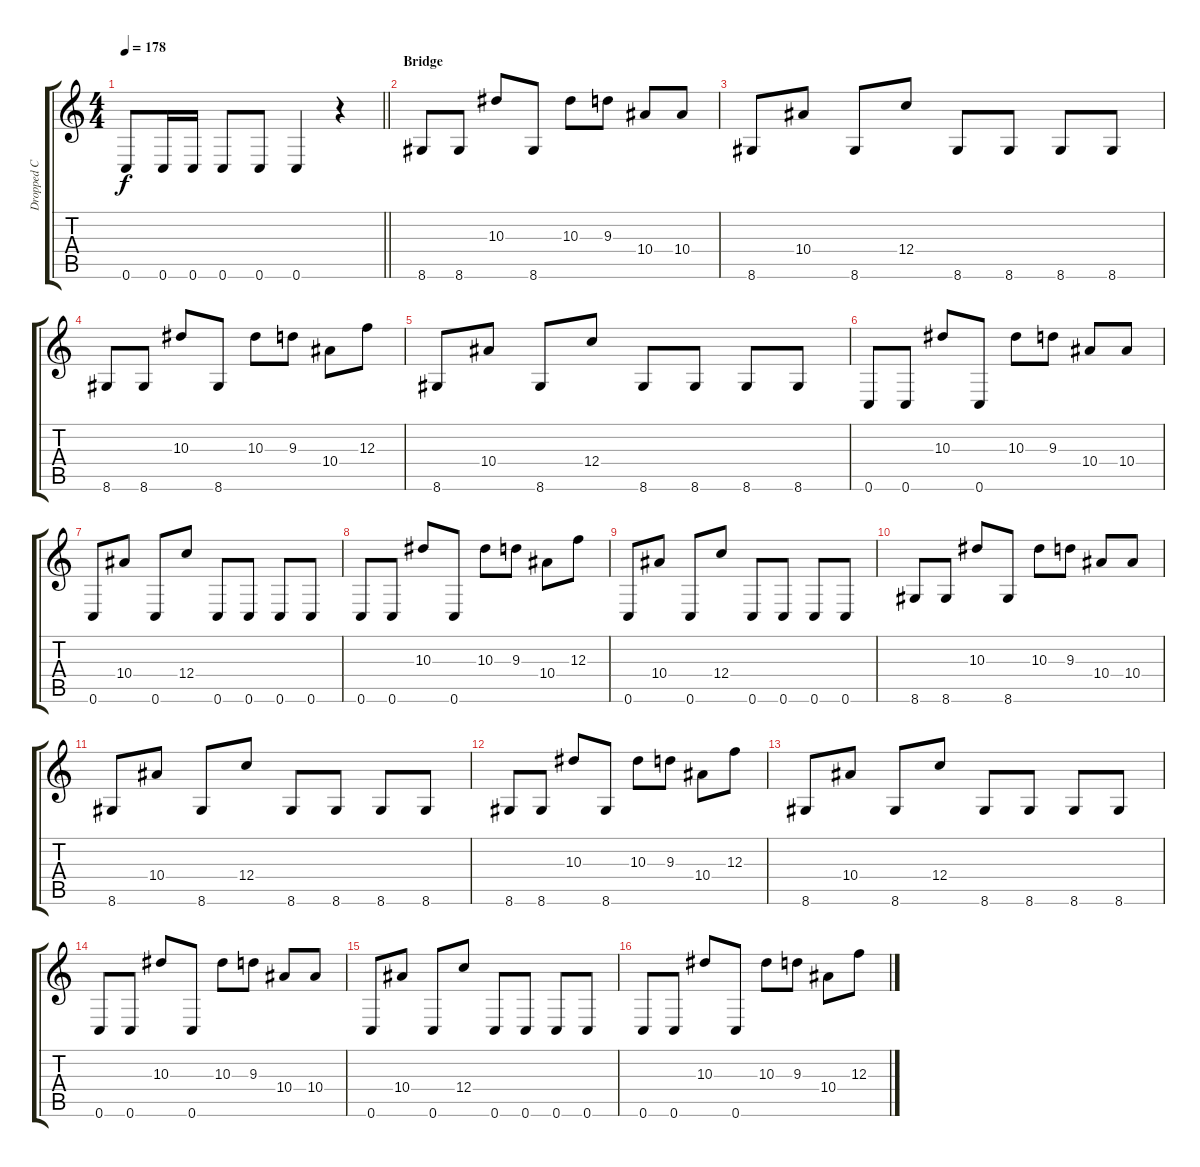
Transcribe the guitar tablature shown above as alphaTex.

\track ("Dropped C" "Dropped C") {instrument overdrivenguitar}
\staff {score tabs}
\tuning (D4 A3 F3 C3 G2 C2) {hide}
\ts (4 4)
\tempo 178
\clef g2
\barLineRight lightlight
\ks c
0.6{t}.8{dy f} 0.6.16 0.6.16 0.6.8 0.6.8 0.6.4 r.4 |
\section ("" "Bridge")
8.6.8 8.6.8 10.3.8 8.6.8 10.3.8 9.3.8 10.4.8 10.4.8 |
8.6.8 10.4.8 8.6.8 12.4.8 8.6.8 8.6.8 8.6.8 8.6.8 |
8.6.8 8.6.8 10.3.8 8.6.8 10.3.8 9.3.8 10.4.8 12.3.8 |
8.6.8 10.4.8 8.6.8 12.4.8 8.6.8 8.6.8 8.6.8 8.6.8 |
0.6.8 0.6.8 10.3.8 0.6.8 10.3.8 9.3.8 10.4.8 10.4.8 |
0.6.8 10.4.8 0.6.8 12.4.8 0.6.8 0.6.8 0.6.8 0.6.8 |
0.6.8 0.6.8 10.3.8 0.6.8 10.3.8 9.3.8 10.4.8 12.3.8 |
0.6.8 10.4.8 0.6.8 12.4.8 0.6.8 0.6.8 0.6.8 0.6.8 |
8.6.8 8.6.8 10.3.8 8.6.8 10.3.8 9.3.8 10.4.8 10.4.8 |
8.6.8 10.4.8 8.6.8 12.4.8 8.6.8 8.6.8 8.6.8 8.6.8 |
8.6.8 8.6.8 10.3.8 8.6.8 10.3.8 9.3.8 10.4.8 12.3.8 |
8.6.8 10.4.8 8.6.8 12.4.8 8.6.8 8.6.8 8.6.8 8.6.8 |
0.6.8 0.6.8 10.3.8 0.6.8 10.3.8 9.3.8 10.4.8 10.4.8 |
0.6.8 10.4.8 0.6.8 12.4.8 0.6.8 0.6.8 0.6.8 0.6.8 |
0.6.8 0.6.8 10.3.8 0.6.8 10.3.8 9.3.8 10.4.8 12.3.8
